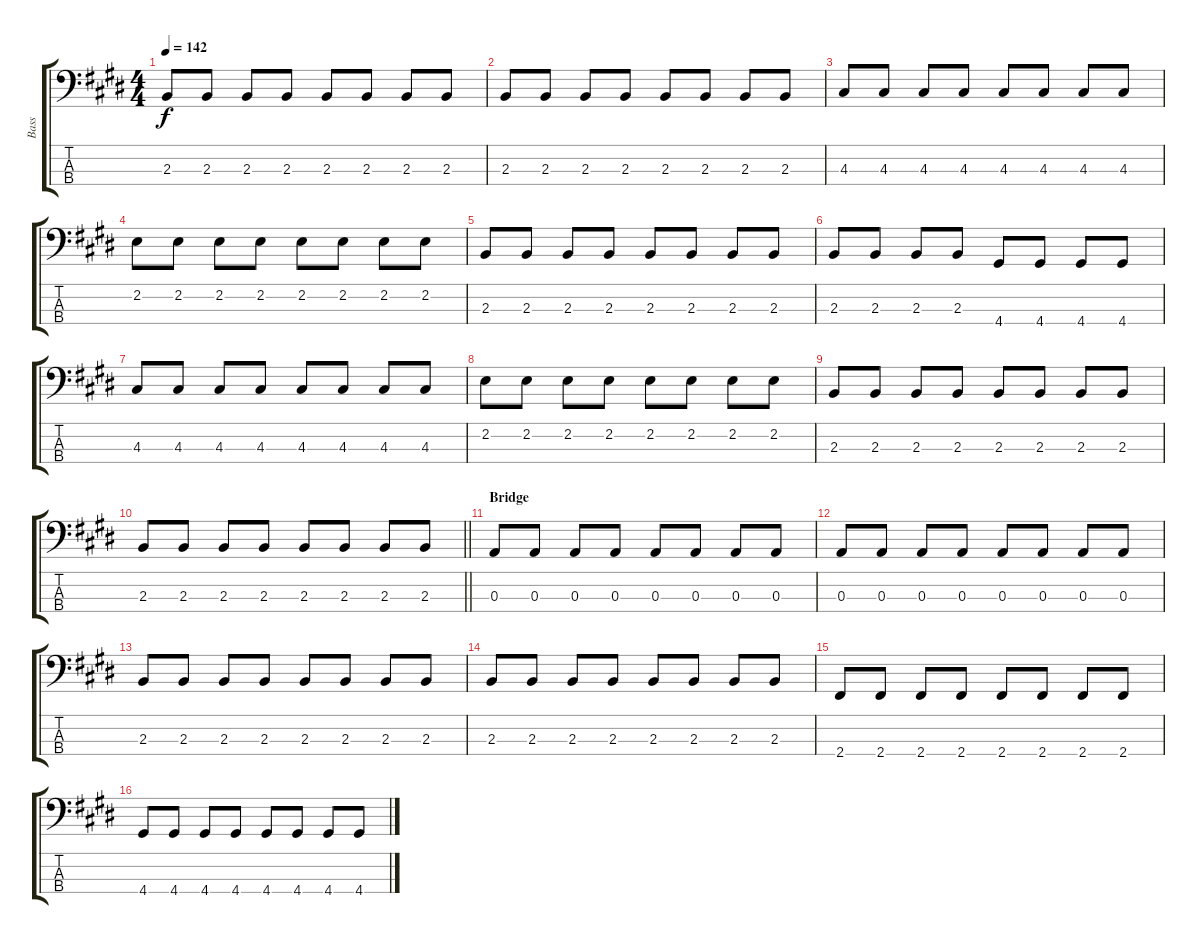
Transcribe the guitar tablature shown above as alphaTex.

\track ("Bass" "Bass") {instrument electricbassfinger}
\staff {score tabs}
\tuning (G2 D2 A1 E1) {hide}
\ts (4 4)
\tempo 142
\clef f4
\ks e
2.3.8{dy f} 2.3.8 2.3.8 2.3.8 2.3.8 2.3.8 2.3.8 2.3.8 |
2.3.8 2.3.8 2.3.8 2.3.8 2.3.8 2.3.8 2.3.8 2.3.8 |
4.3.8 4.3.8 4.3.8 4.3.8 4.3.8 4.3.8 4.3.8 4.3.8 |
2.2.8 2.2.8 2.2.8 2.2.8 2.2.8 2.2.8 2.2.8 2.2.8 |
2.3.8 2.3.8 2.3.8 2.3.8 2.3.8 2.3.8 2.3.8 2.3.8 |
2.3.8 2.3.8 2.3.8 2.3.8 4.4.8 4.4.8 4.4.8 4.4.8 |
4.3.8 4.3.8 4.3.8 4.3.8 4.3.8 4.3.8 4.3.8 4.3.8 |
2.2.8 2.2.8 2.2.8 2.2.8 2.2.8 2.2.8 2.2.8 2.2.8 |
2.3.8 2.3.8 2.3.8 2.3.8 2.3.8 2.3.8 2.3.8 2.3.8 |
\barLineRight lightlight
2.3.8 2.3.8 2.3.8 2.3.8 2.3.8 2.3.8 2.3.8 2.3.8 |
\section ("" "Bridge")
0.3.8 0.3.8 0.3.8 0.3.8 0.3.8 0.3.8 0.3.8 0.3.8 |
0.3.8 0.3.8 0.3.8 0.3.8 0.3.8 0.3.8 0.3.8 0.3.8 |
2.3.8 2.3.8 2.3.8 2.3.8 2.3.8 2.3.8 2.3.8 2.3.8 |
2.3.8 2.3.8 2.3.8 2.3.8 2.3.8 2.3.8 2.3.8 2.3.8 |
2.4.8 2.4.8 2.4.8 2.4.8 2.4.8 2.4.8 2.4.8 2.4.8 |
4.4.8 4.4.8 4.4.8 4.4.8 4.4.8 4.4.8 4.4.8 4.4.8
